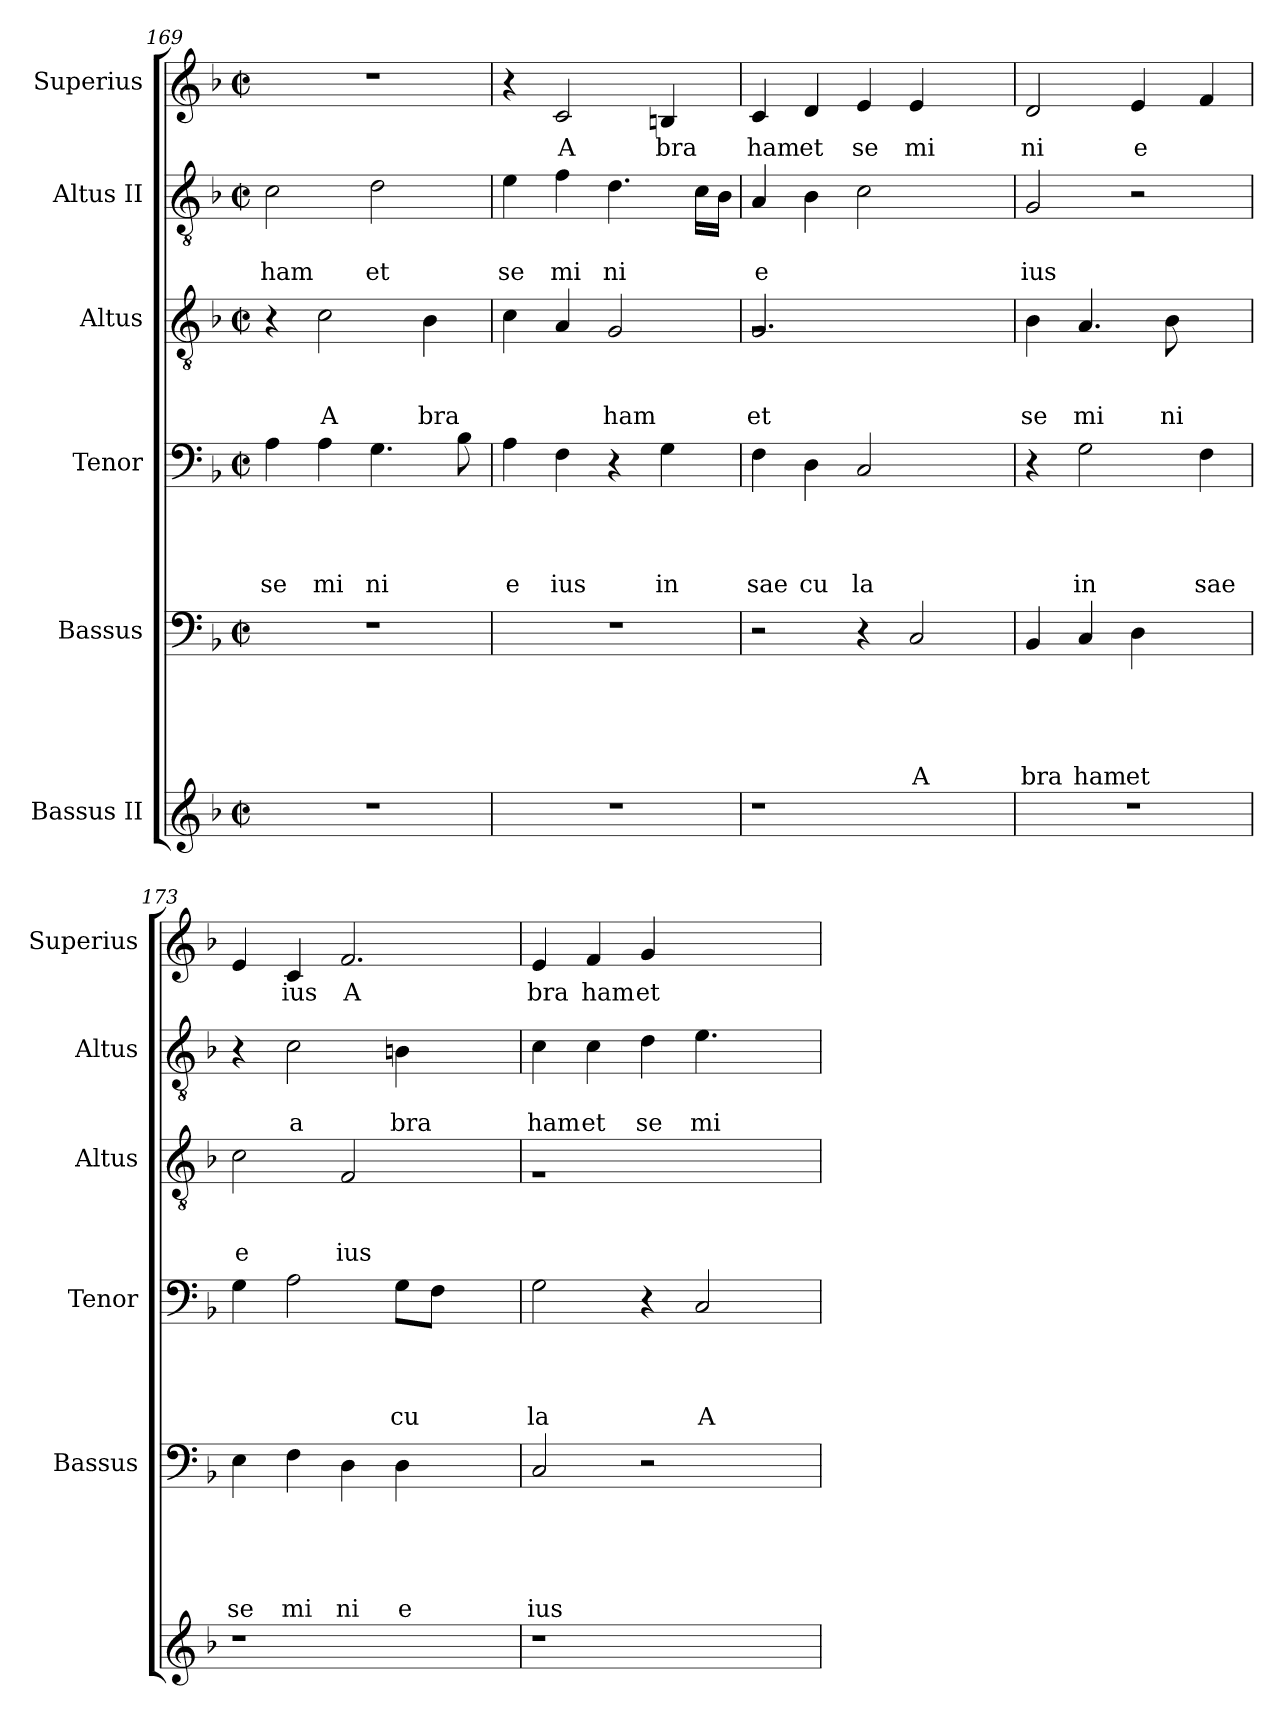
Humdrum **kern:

**kern	**kern	**text	**text	**text	**text	**text	**kern	**text	**text	**text	**text	**kern	**text	**text	**text	**kern	**text	**text	**kern	**text
*part6	*part5	*part5	*part5	*part5	*part5	*part5	*part4	*part4	*part4	*part4	*part4	*part3	*part3	*part3	*part3	*part2	*part2	*part2	*part1	*part1
*staff6	*staff5	*staff5	*staff5	*staff5	*staff5	*staff5	*staff4	*staff4	*staff4	*staff4	*staff4	*staff3	*staff3	*staff3	*staff3	*staff2	*staff2	*staff2	*staff1	*staff1
*I"Bassus II	*I"Bassus	*	*	*	*	*	*I"Tenor	*	*	*	*	*I"Altus	*	*	*	*I"Altus II	*	*	*I"Superius	*
*	*I'Bassus	*	*	*	*	*	*I'Tenor	*	*	*	*	*I'Altus	*	*	*	*I'Altus	*	*	*I'Superius	*
*clefG2	*clefF4	*	*	*	*	*	*clefF4	*	*	*	*	*clefGv2	*	*	*	*clefGv2	*	*	*clefG2	*
*k[b-]	*k[b-]	*	*	*	*	*	*k[b-]	*	*	*	*	*k[b-]	*	*	*	*k[b-]	*	*	*k[b-]	*
*F:	*F:	*	*	*	*	*	*F:	*	*	*	*	*F:	*	*	*	*F:	*	*	*F:	*
*M2/2	*M2/2	*	*	*	*	*	*M2/2	*	*	*	*	*M2/2	*	*	*	*M2/2	*	*	*M2/2	*
*met(c|)	*met(c|)	*	*	*	*	*	*met(c|)	*	*	*	*	*met(c|)	*	*	*	*met(c|)	*	*	*met(c|)	*
=169	=169	=169	=169	=169	=169	=169	=169	=169	=169	=169	=169	=169	=169	=169	=169	=169	=169	=169	=169	=169
!	!	!	!	!	!	!	!	!	!	!	!LO:LY:b	!	!	!	!	!	!	!LO:LY:b	!	!
1r	1r	.	.	.	.	.	4A\	.	.	.	se	4r	.	.	.	2c\	.	ham	1r	.
!	!	!	!	!	!	!	!	!	!	!	!LO:LY:b	!	!	!	!LO:LY:b	!	!	!	!	!
.	.	.	.	.	.	.	4A\	.	.	.	mi	2c\	.	.	A	.	.	.	.	.
!	!	!	!	!	!	!	!	!	!	!	!LO:LY:b	!	!	!	!	!	!	!LO:LY:b	!	!
.	.	.	.	.	.	.	4.G\	.	.	.	ni	.	.	.	.	2d\	.	et	.	.
!	!	!	!	!	!	!	!	!	!	!	!	!	!	!	!LO:LY:b	!	!	!	!	!
.	.	.	.	.	.	.	.	.	.	.	.	4B-\	.	.	bra	.	.	.	.	.
.	.	.	.	.	.	.	8B-\	.	.	.	.	.	.	.	.	.	.	.	.	.
=170	=170	=170	=170	=170	=170	=170	=170	=170	=170	=170	=170	=170	=170	=170	=170	=170	=170	=170	=170	=170
!	!	!	!	!	!	!	!	!	!	!	!LO:LY:b	!	!	!	!	!	!	!LO:LY:b	!	!
1r	1r	.	.	.	.	.	4A\	.	.	.	e	4c\	.	.	.	4e\	.	se	4r	.
!	!	!	!	!	!	!	!	!	!	!	!LO:LY:b	!	!	!	!	!	!	!LO:LY:b	!	!LO:LY:b
.	.	.	.	.	.	.	4F\	.	.	.	ius	4A/	.	.	.	4f\	.	mi	2c/	A
!	!	!	!	!	!	!	!	!	!	!	!	!	!	!	!LO:LY:b	!	!	!LO:LY:b	!	!
.	.	.	.	.	.	.	4r	.	.	.	.	2G/	.	.	ham	4.d\	.	ni	.	.
!	!	!	!	!	!	!	!	!	!	!	!LO:LY:b	!	!	!	!	!	!	!	!	!LO:LY:b
.	.	.	.	.	.	.	4G\	.	.	.	in	.	.	.	.	.	.	.	4B/	bra
.	.	.	.	.	.	.	.	.	.	.	.	.	.	.	.	16c\LL	.	.	.	.
.	.	.	.	.	.	.	.	.	.	.	.	.	.	.	.	16B-\JJ	.	.	.	.
=171	=171	=171	=171	=171	=171	=171	=171	=171	=171	=171	=171	=171	=171	=171	=171	=171	=171	=171	=171	=171
!	!	!	!	!	!	!	!	!	!	!	!LO:LY:b	!	!	!	!LO:LY:b	!	!	!LO:LY:b	!	!LO:LY:b
*	*	*	*	*	*	*	*	*	*	*	*	*^	*	*	*	*	*	*	*	*
1r	2r	.	.	.	.	.	4F\	.	.	.	sae	2rG	2.G/	.	.	et	4A/	.	e	4c/	ham
!	!	!	!	!	!	!	!	!	!	!	!LO:LY:b	!	!	!	!	!	!	!	!	!	!LO:LY:b
.	.	.	.	.	.	.	4D\	.	.	.	cu	.	.	.	.	.	4B-\	.	.	4d/	et
!	!	!	!	!	!	!	!	!	!	!	!LO:LY:b	!	!	!	!	!	!	!	!	!	!LO:LY:b
.	4r	.	.	.	.	.	2C/	.	.	.	la	2ryy	.	.	.	.	2c\	.	.	4e/	se
!	!	!	!	!	!	!LO:LY:b	!	!	!	!	!	!	!	!	!	!	!	!	!	!	!LO:LY:b
.	2C/	.	.	.	.	A	.	.	.	.	.	.	2ryy	.	.	.	.	.	.	4e/	mi
4ryy	.	.	.	.	.	.	4ryy	.	.	.	.	4ryy	.	.	.	.	4ryy	.	.	4ryy	.
*	*	*	*	*	*	*	*	*	*	*	*	*v	*v	*	*	*	*	*	*	*	*
=172	=172	=172	=172	=172	=172	=172	=172	=172	=172	=172	=172	=172	=172	=172	=172	=172	=172	=172	=172	=172
!	!	!	!	!	!	!LO:LY:b	!	!	!	!	!	!	!	!	!LO:LY:b	!	!	!LO:LY:b	!	!LO:LY:b
1r	4BB-/	.	.	.	.	bra	4r	.	.	.	.	4B-\	.	.	se	2G/	.	ius	2d/	ni
!	!	!	!	!	!	!LO:LY:b	!	!	!	!	!LO:LY:b	!	!	!	!LO:LY:b	!	!	!	!	!
.	4C/	.	.	.	.	ham	2G\	.	.	.	in	4.A/	.	.	mi	.	.	.	.	.
!	!	!	!	!	!	!LO:LY:b	!	!	!	!	!	!	!	!	!	!	!	!	!	!LO:LY:b
.	4D\	.	.	.	.	et	.	.	.	.	.	.	.	.	.	2r	.	.	4e/	e
!	!	!	!	!	!	!	!	!	!	!	!	!	!	!	!LO:LY:b	!	!	!	!	!
.	.	.	.	.	.	.	.	.	.	.	.	8B-\	.	.	ni	.	.	.	.	.
!	!	!	!	!	!	!	!	!	!	!	!LO:LY:b	!	!	!	!	!	!	!	!	!
.	4ryy	.	.	.	.	.	4F\	.	.	.	sae	4ryy	.	.	.	.	.	.	4f/	.
=173	=173	=173	=173	=173	=173	=173	=173	=173	=173	=173	=173	=173	=173	=173	=173	=173	=173	=173	=173	=173
!	!	!	!	!	!	!LO:LY:b	!	!	!	!	!	!	!	!	!LO:LY:b	!	!	!	!	!
1r	4E\	.	.	.	.	se	4G\	.	.	.	.	2c\	.	.	e	4r	.	.	4e/	.
!	!	!	!	!	!	!LO:LY:b	!	!	!	!	!	!	!	!	!	!	!	!LO:LY:b	!	!LO:LY:b
.	4F\	.	.	.	.	mi	2A\	.	.	.	.	.	.	.	.	2c\	.	a	4c/	ius
!	!	!	!	!	!	!LO:LY:b	!	!	!	!	!	!	!	!	!LO:LY:b	!	!	!	!	!LO:LY:b
.	4D\	.	.	.	.	ni	.	.	.	.	.	2F/	.	.	ius	.	.	.	2.f/	A
!	!	!	!	!	!	!LO:LY:b	!	!	!	!	!LO:LY:b	!	!	!	!	!	!	!LO:LY:b	!	!
.	4D\	.	.	.	.	e	8G\L	.	.	.	cu	.	.	.	.	4B\	.	bra	.	.
.	.	.	.	.	.	.	8F\J	.	.	.	.	.	.	.	.	.	.	.	.	.
4ryy	4ryy	.	.	.	.	.	4ryy	.	.	.	.	4ryy	.	.	.	4ryy	.	.	.	.
!!LO:LB:g=z
=174	=174	=174	=174	=174	=174	=174	=174	=174	=174	=174	=174	=174	=174	=174	=174	=174	=174	=174	=174	=174
!	!	!	!	!	!	!LO:LY:b	!	!	!	!	!LO:LY:b	!	!	!	!	!	!	!LO:LY:b	!	!LO:LY:b
1r	2C/	.	.	.	.	ius	2G\	.	.	.	la	1rA	.	.	.	4c\	.	ham	4e/	bra
!	!	!	!	!	!	!	!	!	!	!	!	!	!	!	!	!	!	!LO:LY:b	!	!LO:LY:b
.	.	.	.	.	.	.	.	.	.	.	.	.	.	.	.	4c\	.	et	4f/	ham
!	!	!	!	!	!	!	!	!	!	!	!	!	!	!	!	!	!	!LO:LY:b	!	!LO:LY:b
.	2r	.	.	.	.	.	4r	.	.	.	.	.	.	.	.	4d\	.	se	4g/	et
!	!	!	!	!	!	!	!	!	!	!	!LO:LY:b	!	!	!	!	!	!	!LO:LY:b	!	!
.	.	.	.	.	.	.	2C/	.	.	.	A	.	.	.	.	4.e\	.	mi	2ryy	.
4ryy	4ryy	.	.	.	.	.	.	.	.	.	.	4ryy	.	.	.	.	.	.	.	.
.	.	.	.	.	.	.	.	.	.	.	.	.	.	.	.	8ryy	.	.	.	.
=	=	=	=	=	=	=	=	=	=	=	=	=	=	=	=	=	=	=	=	=
*-	*-	*-	*-	*-	*-	*-	*-	*-	*-	*-	*-	*-	*-	*-	*-	*-	*-	*-	*-	*-
